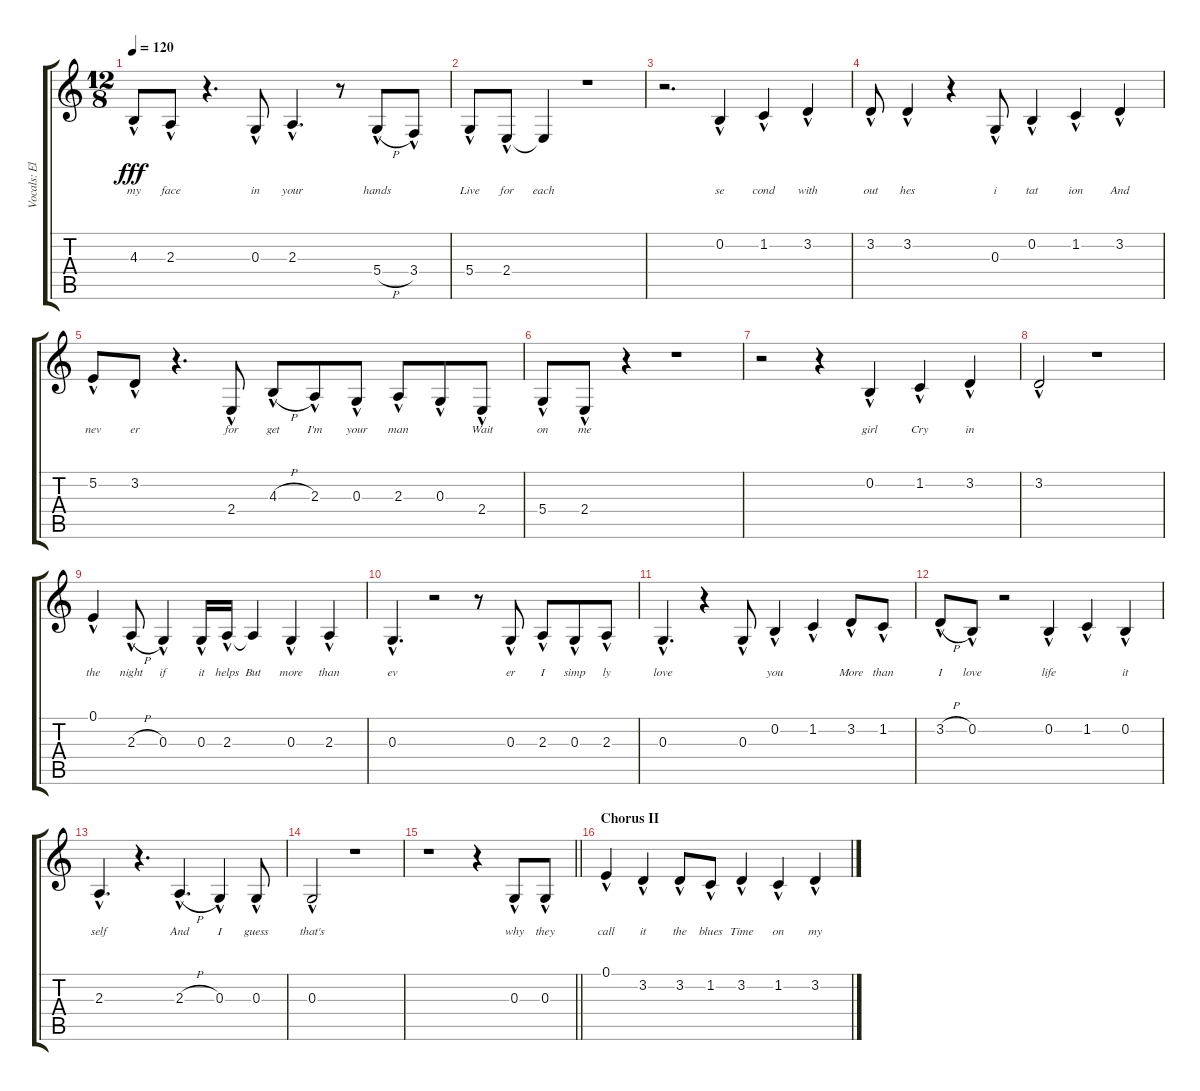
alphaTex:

\track ("Vocals: Elton" "Vocals: El") {instrument lead2sawtooth}
\staff {score tabs}
\tuning (E4 B3 G3 D3 A2 E2) {hide}
\ts (12 8)
\tempo 120
\clef g2
\ks c
4.3{hac}.8{lyrics (0 "my") lyrics (1 "") lyrics (2 "") lyrics (3 "") lyrics (4 "") dy fff} 2.3{hac}.8{lyrics (0 "face") lyrics (1 "") lyrics (2 "") lyrics (3 "") lyrics (4 "")} r.4{d} 0.3{hac}.8{lyrics (0 "in") lyrics (1 "") lyrics (2 "") lyrics (3 "") lyrics (4 "")} 2.3{hac}.4{d lyrics (0 "your") lyrics (1 "") lyrics (2 "") lyrics (3 "") lyrics (4 "")} r.8 5.4{h hac}.8{lyrics (0 "hands") lyrics (1 "") lyrics (2 "") lyrics (3 "") lyrics (4 "")} 3.4{hac}.8{lyrics (0 "") lyrics (1 "") lyrics (2 "") lyrics (3 "") lyrics (4 "")} |
5.4{hac}.8{lyrics (0 "Live") lyrics (1 "") lyrics (2 "") lyrics (3 "") lyrics (4 "")} 2.4{hac}.8{lyrics (0 "for") lyrics (1 "") lyrics (2 "") lyrics (3 "") lyrics (4 "")} 2.4{t}.4{lyrics (0 "each") lyrics (1 "") lyrics (2 "") lyrics (3 "") lyrics (4 "")} r.1 |
r.2{d} 0.2{hac}.4{lyrics (0 "se") lyrics (1 "") lyrics (2 "") lyrics (3 "") lyrics (4 "")} 1.2{hac}.4{lyrics (0 "cond") lyrics (1 "") lyrics (2 "") lyrics (3 "") lyrics (4 "")} 3.2{hac}.4{lyrics (0 "with") lyrics (1 "") lyrics (2 "") lyrics (3 "") lyrics (4 "")} |
3.2{hac}.8{lyrics (0 "out") lyrics (1 "") lyrics (2 "") lyrics (3 "") lyrics (4 "")} 3.2{hac}.4{lyrics (0 "hes") lyrics (1 "") lyrics (2 "") lyrics (3 "") lyrics (4 "")} r.4 0.3{hac}.8{lyrics (0 "i") lyrics (1 "") lyrics (2 "") lyrics (3 "") lyrics (4 "")} 0.2{hac}.4{lyrics (0 "tat") lyrics (1 "") lyrics (2 "") lyrics (3 "") lyrics (4 "")} 1.2{hac}.4{lyrics (0 "ion") lyrics (1 "") lyrics (2 "") lyrics (3 "") lyrics (4 "")} 3.2{hac}.4{lyrics (0 "And") lyrics (1 "") lyrics (2 "") lyrics (3 "") lyrics (4 "")} |
5.2{hac}.8{lyrics (0 "nev") lyrics (1 "") lyrics (2 "") lyrics (3 "") lyrics (4 "")} 3.2{hac}.8{lyrics (0 "er") lyrics (1 "") lyrics (2 "") lyrics (3 "") lyrics (4 "")} r.4{d} 2.4{hac}.8{lyrics (0 "for") lyrics (1 "") lyrics (2 "") lyrics (3 "") lyrics (4 "")} 4.3{h hac}.8{lyrics (0 "get") lyrics (1 "") lyrics (2 "") lyrics (3 "") lyrics (4 "")} 2.3{hac}.8{lyrics (0 "I'm") lyrics (1 "") lyrics (2 "") lyrics (3 "") lyrics (4 "")} 0.3{hac}.8{lyrics (0 "your") lyrics (1 "") lyrics (2 "") lyrics (3 "") lyrics (4 "")} 2.3{hac}.8{lyrics (0 "man") lyrics (1 "") lyrics (2 "") lyrics (3 "") lyrics (4 "")} 0.3{hac}.8{lyrics (0 "") lyrics (1 "") lyrics (2 "") lyrics (3 "") lyrics (4 "")} 2.4{hac}.8{lyrics (0 "Wait") lyrics (1 "") lyrics (2 "") lyrics (3 "") lyrics (4 "")} |
5.4{hac}.8{lyrics (0 "on") lyrics (1 "") lyrics (2 "") lyrics (3 "") lyrics (4 "")} 2.4{hac}.8{lyrics (0 "me") lyrics (1 "") lyrics (2 "") lyrics (3 "") lyrics (4 "")} r.4 r.1 |
r.2 r.4 0.2{hac}.4{lyrics (0 "girl") lyrics (1 "") lyrics (2 "") lyrics (3 "") lyrics (4 "")} 1.2{hac}.4{lyrics (0 "Cry") lyrics (1 "") lyrics (2 "") lyrics (3 "") lyrics (4 "")} 3.2{hac}.4{lyrics (0 "in") lyrics (1 "") lyrics (2 "") lyrics (3 "") lyrics (4 "")} |
3.2{hac}.2{lyrics (0 "") lyrics (1 "") lyrics (2 "") lyrics (3 "") lyrics (4 "")} r.1 |
0.1{hac}.4{lyrics (0 "the") lyrics (1 "") lyrics (2 "") lyrics (3 "") lyrics (4 "")} 2.3{h hac}.8{lyrics (0 "night") lyrics (1 "") lyrics (2 "") lyrics (3 "") lyrics (4 "")} 0.3{hac}.4{lyrics (0 "if") lyrics (1 "") lyrics (2 "") lyrics (3 "") lyrics (4 "")} 0.3{hac}.16{lyrics (0 "it") lyrics (1 "") lyrics (2 "") lyrics (3 "") lyrics (4 "")} 2.3{hac}.16{lyrics (0 "helps") lyrics (1 "") lyrics (2 "") lyrics (3 "") lyrics (4 "")} 2.3{t}.4{lyrics (0 "But") lyrics (1 "") lyrics (2 "") lyrics (3 "") lyrics (4 "")} 0.3{hac}.4{lyrics (0 "more") lyrics (1 "") lyrics (2 "") lyrics (3 "") lyrics (4 "")} 2.3{hac}.4{lyrics (0 "than") lyrics (1 "") lyrics (2 "") lyrics (3 "") lyrics (4 "")} |
0.3{hac}.4{d lyrics (0 "ev") lyrics (1 "") lyrics (2 "") lyrics (3 "") lyrics (4 "")} r.2 r.8 0.3{hac}.8{lyrics (0 "er") lyrics (1 "") lyrics (2 "") lyrics (3 "") lyrics (4 "")} 2.3{hac}.8{lyrics (0 "I") lyrics (1 "") lyrics (2 "") lyrics (3 "") lyrics (4 "")} 0.3{hac}.8{lyrics (0 "simp") lyrics (1 "") lyrics (2 "") lyrics (3 "") lyrics (4 "")} 2.3{hac}.8{lyrics (0 "ly") lyrics (1 "") lyrics (2 "") lyrics (3 "") lyrics (4 "")} |
0.3{hac}.4{d lyrics (0 "love") lyrics (1 "") lyrics (2 "") lyrics (3 "") lyrics (4 "")} r.4 0.3{hac}.8{lyrics (0 "") lyrics (1 "") lyrics (2 "") lyrics (3 "") lyrics (4 "")} 0.2{hac}.4{lyrics (0 "you") lyrics (1 "") lyrics (2 "") lyrics (3 "") lyrics (4 "")} 1.2{hac}.4{lyrics (0 "") lyrics (1 "") lyrics (2 "") lyrics (3 "") lyrics (4 "")} 3.2{hac}.8{lyrics (0 "More") lyrics (1 "") lyrics (2 "") lyrics (3 "") lyrics (4 "")} 1.2{hac}.8{lyrics (0 "than") lyrics (1 "") lyrics (2 "") lyrics (3 "") lyrics (4 "")} |
3.2{h hac}.8{lyrics (0 "I") lyrics (1 "") lyrics (2 "") lyrics (3 "") lyrics (4 "")} 0.2{hac}.8{lyrics (0 "love") lyrics (1 "") lyrics (2 "") lyrics (3 "") lyrics (4 "")} r.2 0.2{hac}.4{lyrics (0 "life") lyrics (1 "") lyrics (2 "") lyrics (3 "") lyrics (4 "")} 1.2{hac}.4{lyrics (0 "") lyrics (1 "") lyrics (2 "") lyrics (3 "") lyrics (4 "")} 0.2{hac}.4{lyrics (0 "it") lyrics (1 "") lyrics (2 "") lyrics (3 "") lyrics (4 "")} |
2.3{hac}.4{d lyrics (0 "self") lyrics (1 "") lyrics (2 "") lyrics (3 "") lyrics (4 "")} r.4{d} 2.3{h hac}.4{d lyrics (0 "And") lyrics (1 "") lyrics (2 "") lyrics (3 "") lyrics (4 "")} 0.3{hac}.4{lyrics (0 "I") lyrics (1 "") lyrics (2 "") lyrics (3 "") lyrics (4 "")} 0.3{hac}.8{lyrics (0 "guess") lyrics (1 "") lyrics (2 "") lyrics (3 "") lyrics (4 "")} |
0.3{hac}.2{lyrics (0 "that's") lyrics (1 "") lyrics (2 "") lyrics (3 "") lyrics (4 "")} r.1 |
\barLineRight lightlight
r.1 r.4 0.3{hac}.8{lyrics (0 "why") lyrics (1 "") lyrics (2 "") lyrics (3 "") lyrics (4 "")} 0.3{hac}.8{lyrics (0 "they") lyrics (1 "") lyrics (2 "") lyrics (3 "") lyrics (4 "")} |
\section ("" "Chorus II")
0.1{hac}.4{lyrics (0 "call") lyrics (1 "") lyrics (2 "") lyrics (3 "") lyrics (4 "")} 3.2{hac}.4{lyrics (0 "it") lyrics (1 "") lyrics (2 "") lyrics (3 "") lyrics (4 "")} 3.2{hac}.8{lyrics (0 "the") lyrics (1 "") lyrics (2 "") lyrics (3 "") lyrics (4 "")} 1.2{hac}.8{lyrics (0 "blues") lyrics (1 "") lyrics (2 "") lyrics (3 "") lyrics (4 "")} 3.2{hac}.4{lyrics (0 "Time") lyrics (1 "") lyrics (2 "") lyrics (3 "") lyrics (4 "")} 1.2{hac}.4{lyrics (0 "on") lyrics (1 "") lyrics (2 "") lyrics (3 "") lyrics (4 "")} 3.2{hac}.4{lyrics (0 "my") lyrics (1 "") lyrics (2 "") lyrics (3 "") lyrics (4 "")}
